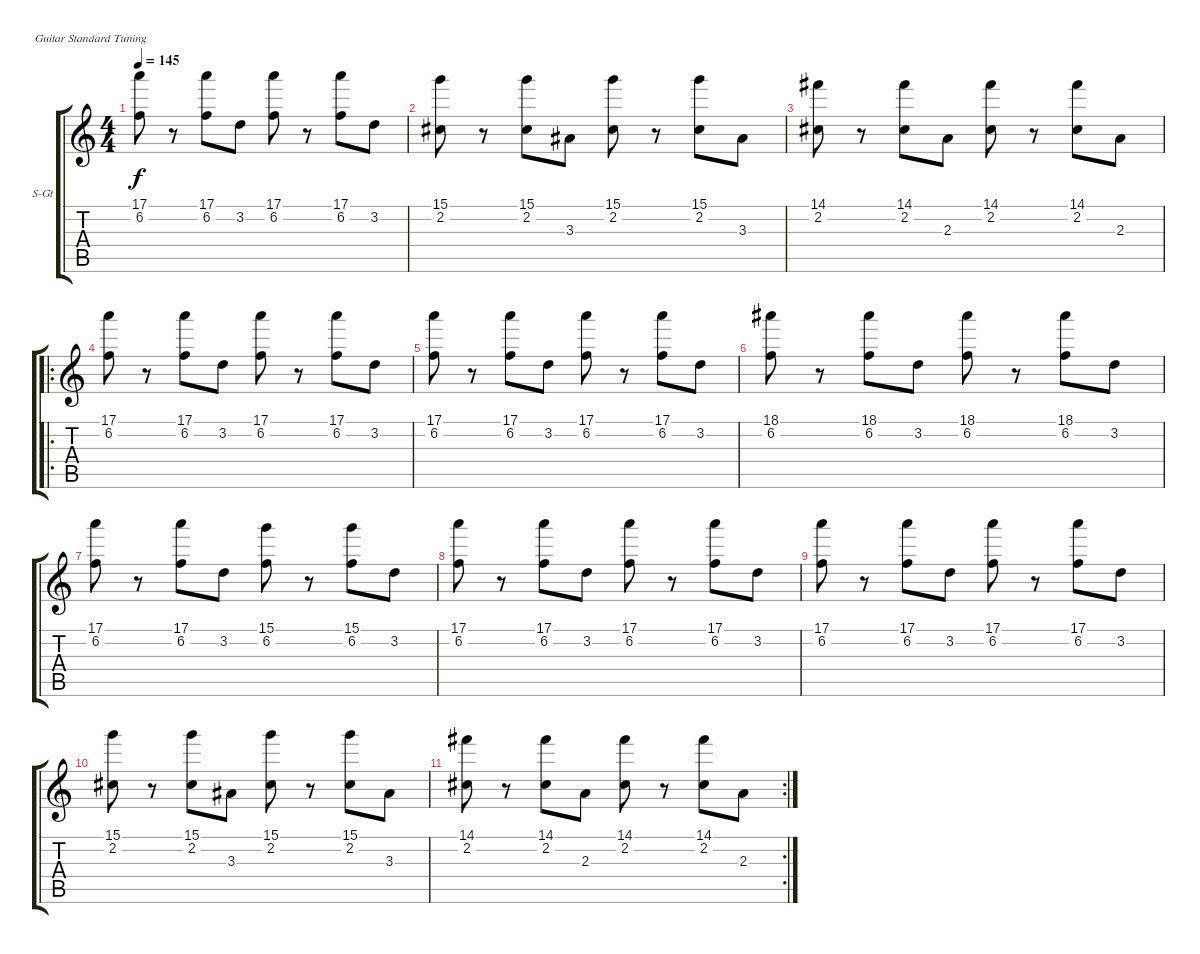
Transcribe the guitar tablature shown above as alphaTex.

\bracketExtendMode groupsimilarinstruments
\firstSystemTrackNameOrientation horizontal
\otherSystemsTrackNameOrientation horizontal
\track ("Lecter (KeybLeft)" "S-Gt") {instrument pad4choir}
\staff {score tabs}
\tuning (E4 B3 G3 D3 A2 E2)
\displaytranspose 12
\ts (4 4)
\tempo 145
\clef g2
\ks c
(17.1 6.2).8{dy f} r.8 (17.1 6.2).8 3.2.8 (17.1 6.2).8 r.8 (17.1 6.2).8 3.2.8 |
(15.1 2.2).8 r.8 (15.1 2.2).8 3.3.8 (15.1 2.2).8 r.8 (15.1 2.2).8 3.3.8 |
(14.1 2.2).8 r.8 (14.1 2.2).8 2.3.8 (14.1 2.2).8 r.8 (14.1 2.2).8 2.3.8 |
\ro
(17.1 6.2).8 r.8 (17.1 6.2).8 3.2.8 (17.1 6.2).8 r.8 (17.1 6.2).8 3.2.8 |
(17.1 6.2).8 r.8 (17.1 6.2).8 3.2.8 (17.1 6.2).8 r.8 (17.1 6.2).8 3.2.8 |
(18.1 6.2).8 r.8 (18.1 6.2).8 3.2.8 (18.1 6.2).8 r.8 (18.1 6.2).8 3.2.8 |
(17.1 6.2).8 r.8 (17.1 6.2).8 3.2.8 (15.1 6.2).8 r.8 (15.1 6.2).8 3.2.8 |
(17.1 6.2).8 r.8 (17.1 6.2).8 3.2.8 (17.1 6.2).8 r.8 (17.1 6.2).8 3.2.8 |
(17.1 6.2).8 r.8 (17.1 6.2).8 3.2.8 (17.1 6.2).8 r.8 (17.1 6.2).8 3.2.8 |
(15.1 2.2).8 r.8 (15.1 2.2).8 3.3.8 (15.1 2.2).8 r.8 (15.1 2.2).8 3.3.8 |
\rc 2
(14.1 2.2).8 r.8 (14.1 2.2).8 2.3.8 (14.1 2.2).8 r.8 (14.1 2.2).8 2.3.8
